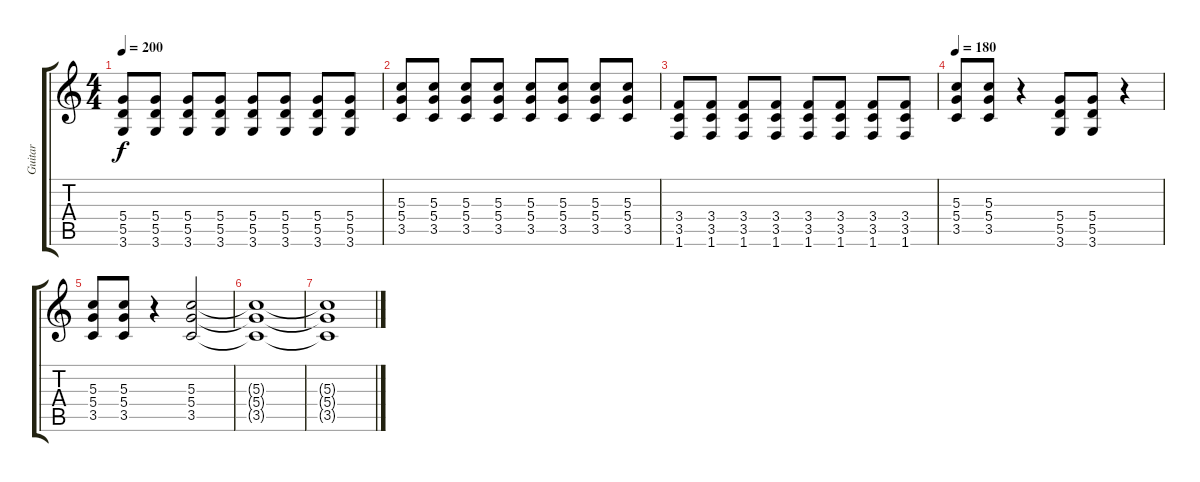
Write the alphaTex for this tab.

\track ("Guitar" "Guitar") {instrument acousticguitarsteel}
\staff {score tabs}
\tuning (E4 B3 G3 D3 A2 E2) {hide}
\ts (4 4)
\tempo 200
\clef g2
\ks c
(5.4 5.5 3.6).8{dy f} (5.4 5.5 3.6).8 (5.4 5.5 3.6).8 (5.4 5.5 3.6).8 (5.4 5.5 3.6).8 (5.4 5.5 3.6).8 (5.4 5.5 3.6).8 (5.4 5.5 3.6).8 |
(5.3 5.4 3.5).8 (5.3 5.4 3.5).8 (5.3 5.4 3.5).8 (5.3 5.4 3.5).8 (5.3 5.4 3.5).8 (5.3 5.4 3.5).8 (5.3 5.4 3.5).8 (5.3 5.4 3.5).8 |
(3.4 3.5 1.6).8 (3.4 3.5 1.6).8 (3.4 3.5 1.6).8 (3.4 3.5 1.6).8 (3.4 3.5 1.6).8 (3.4 3.5 1.6).8 (3.4 3.5 1.6).8 (3.4 3.5 1.6).8 |
\tempo 180
(5.3 5.4 3.5).8 (5.3 5.4 3.5).8 r.4 (5.4 5.5 3.6).8 (5.4 5.5 3.6).8 r.4 |
(5.3 5.4 3.5).8 (5.3 5.4 3.5).8 r.4 (5.3 5.4 3.5).2{instrument acousticguitarsteel} |
(5.3{t} 5.4{t} 3.5{t}).1 |
(5.3{t} 5.4{t} 3.5{t}).1
